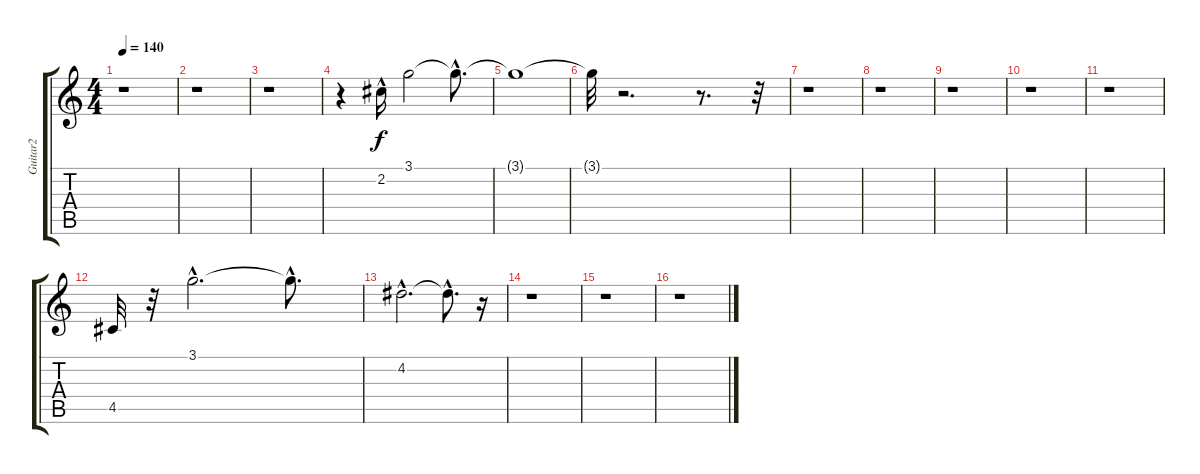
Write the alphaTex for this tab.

\track ("Guitar2" "Guitar2") {instrument electricguitarjazz}
\staff {score tabs}
\tuning (E4 B3 G3 D3 A2 E2) {hide}
\ts (4 4)
\tempo 140
\clef g2
\ks c
r.1{dy f} |
r.1 |
r.1 |
r.4 2.2{hac}.16{volume 14 instrument electricguitarjazz} 3.1.2 3.1{hac t}.8{d} |
3.1{t}.1 |
3.1{t}.32 r.2{d} r.8{d} r.32 |
r.1 |
r.1 |
r.1 |
r.1 |
r.1 |
4.5.32 r.32 3.1{hac}.2{d} 3.1{hac t}.8{d} |
4.2{hac}.2{d} 4.2{hac t}.8{d} r.16 |
r.1 |
r.1 |
r.1
